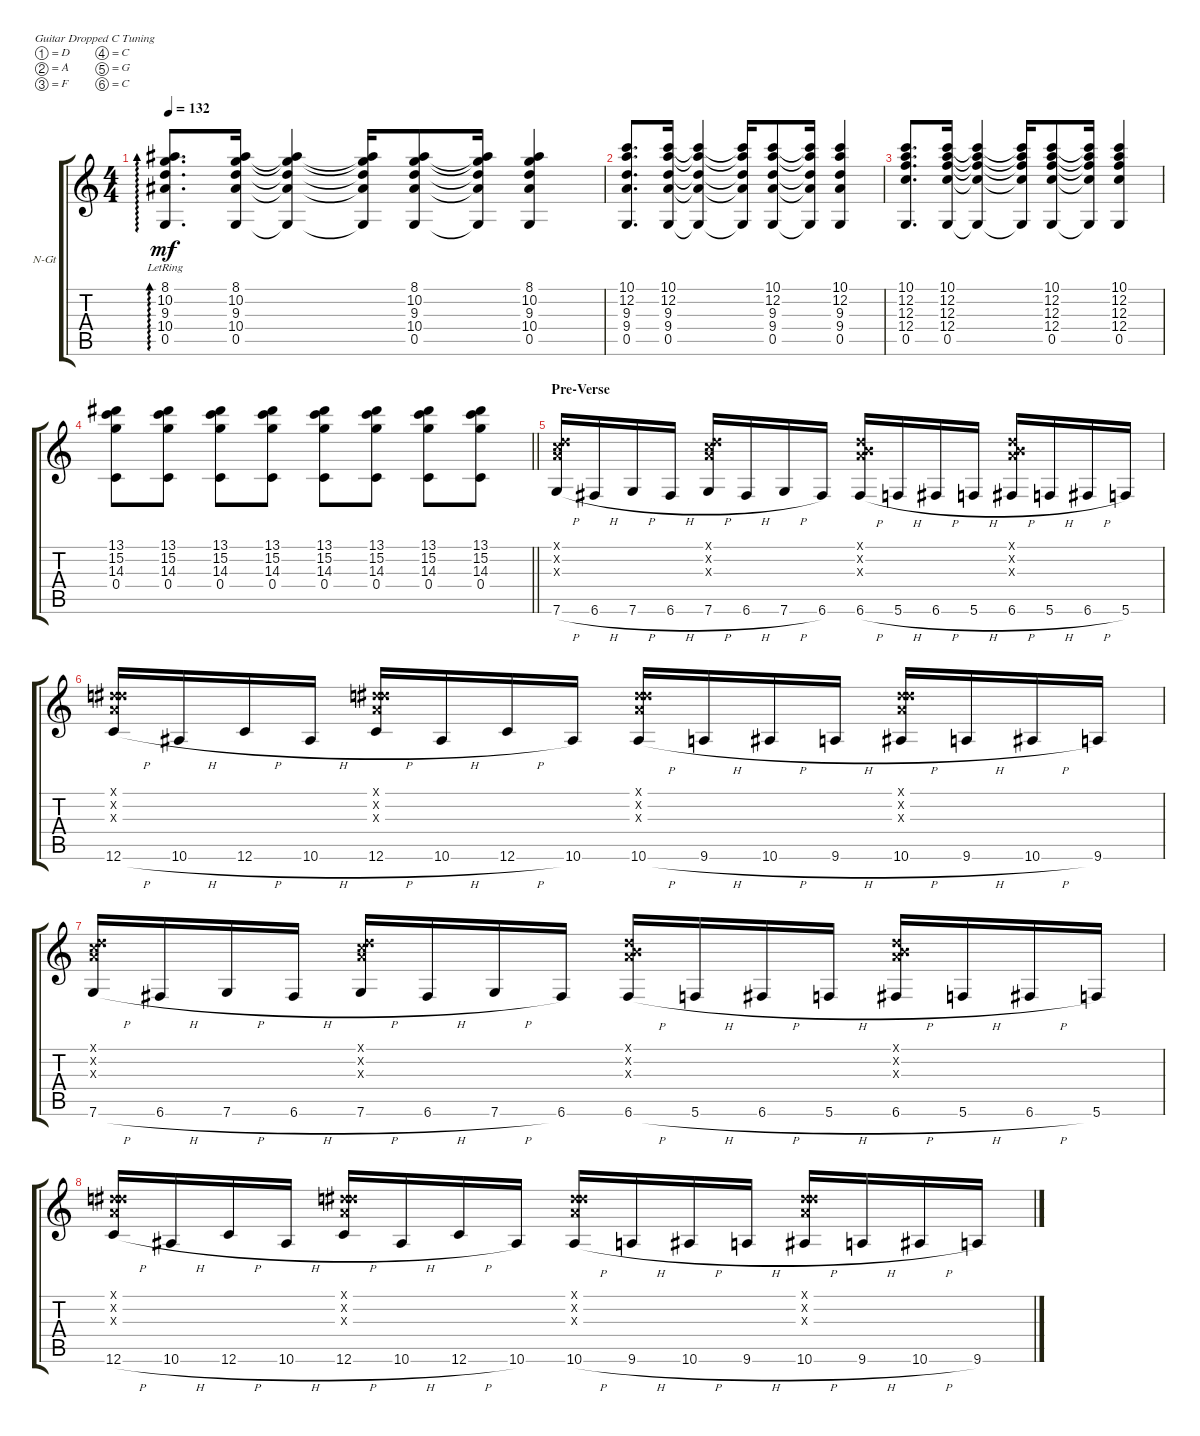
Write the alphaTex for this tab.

\defaultSystemsLayout 4
\bracketExtendMode groupsimilarinstruments
\firstSystemTrackNameOrientation horizontal
\otherSystemsTrackNameOrientation horizontal
\track ("Nylon Guitar" "N-Gt") {instrument acousticguitarnylon}
\staff {score tabs}
\tuning (D4 A3 F3 C3 G2 C2)
\ts (4 4)
\tempo 132
\clef g2
\scale
0.50577
\ks c
(9.3 10.2{lr} 8.1{lr} 10.4 0.5).8{d ad 0 dy mf} (9.3 8.1 10.2 10.4 0.5).16 (9.3{t} 8.1{t} 10.2{t} 10.4{t} 0.5{t}).4 (9.3{t} 8.1{t} 10.2{t} 10.4{t} 0.5{t}).16 (9.3 10.2 8.1 10.4 0.5).8 (9.3{t} 10.2{t} 8.1{t} 10.4{t} 0.5{t}).16 (9.3 10.2 8.1 10.4 0.5).4 |
\scale
0.493307 (9.4 9.3 12.2 10.1 0.5).8{d} (9.3 9.4 12.2 10.1 0.5).16 (9.4{t} 9.3{t} 12.2{t} 10.1{t} 0.5{t}).4 (9.3{t} 9.4{t} 10.1{t} 12.2{t} 0.5{t}).16 (9.4 9.3 10.1 12.2 0.5).8 (9.3{t} 9.4{t} 10.1{t} 12.2{t} 0.5{t}).16 (9.3 9.4 12.2 10.1 0.5).4 |
\scale
0.513952 (12.4 0.5 12.3 10.1 12.2).8{d} (12.3 12.4 12.2 10.1 0.5).16 (12.4{t} 12.3{t} 12.2{t} 10.1{t} 0.5{t}).4 (12.3{t} 12.4{t} 12.2{t} 10.1{t} 0.5{t}).16 (12.4 12.3 0.5 12.2 10.1).8 (12.3{t} 12.4{t} 0.5{t} 12.2{t} 10.1{t}).16 (12.3 12.4 0.5 10.1 12.2).4 |
\barLineRight lightlight
(13.1 15.2 14.3 0.4).8 (13.1 15.2 14.3 0.4).8 (13.1 15.2 14.3 0.4).8 (13.1 15.2 14.3 0.4).8 (13.1 15.2 14.3 0.4).8 (13.1 15.2 14.3 0.4).8 (13.1 15.2 14.3 0.4).8 (13.1 15.2 14.3 0.4).8 |
\section ("" "Pre-Verse")
(7.6{h} 7.3{x} 0.1{x} 0.2{x}).16 6.6{h}.16 7.6{h}.16 6.6{h}.16 (7.6{h} 7.3{x} 0.2{x} 0.1{x}).16 6.6{h}.16 7.6{h}.16 6.6.16 (6.6{h} 6.3{x} 0.2{x} 0.1{x}).16 5.6{h}.16 6.6{h}.16 5.6{h}.16 (6.6{h} 6.3{x} 0.2{x} 0.1{x}).16 5.6{h}.16 6.6{h}.16 5.6.16 |
(12.6{h} 10.3{x} 0.1{x} 0.2{x}).16 10.6{h}.16 12.6{h}.16 10.6{h}.16 (12.6{h} 10.3{x} 0.2{x} 0.1{x}).16 10.6{h}.16 12.6{h}.16 10.6.16 (10.6{h} 9.3{x} 0.1{x} 0.2{x}).16 9.6{h}.16 10.6{h}.16 9.6{h}.16 (10.6{h} 9.3{x} 0.2{x} 0.1{x}).16 9.6{h}.16 10.6{h}.16 9.6.16 |
(7.6{h} 7.3{x} 0.1{x} 0.2{x}).16 6.6{h}.16 7.6{h}.16 6.6{h}.16 (7.6{h} 7.3{x} 0.2{x} 0.1{x}).16 6.6{h}.16 7.6{h}.16 6.6.16 (6.6{h} 6.3{x} 0.2{x} 0.1{x}).16 5.6{h}.16 6.6{h}.16 5.6{h}.16 (6.6{h} 6.3{x} 0.2{x} 0.1{x}).16 5.6{h}.16 6.6{h}.16 5.6.16 |
(12.6{h} 10.3{x} 0.1{x} 0.2{x}).16 10.6{h}.16 12.6{h}.16 10.6{h}.16 (12.6{h} 10.3{x} 0.2{x} 0.1{x}).16 10.6{h}.16 12.6{h}.16 10.6.16 (10.6{h} 9.3{x} 0.1{x} 0.2{x}).16 9.6{h}.16 10.6{h}.16 9.6{h}.16 (10.6{h} 9.3{x} 0.2{x} 0.1{x}).16 9.6{h}.16 10.6{h}.16 9.6.16
